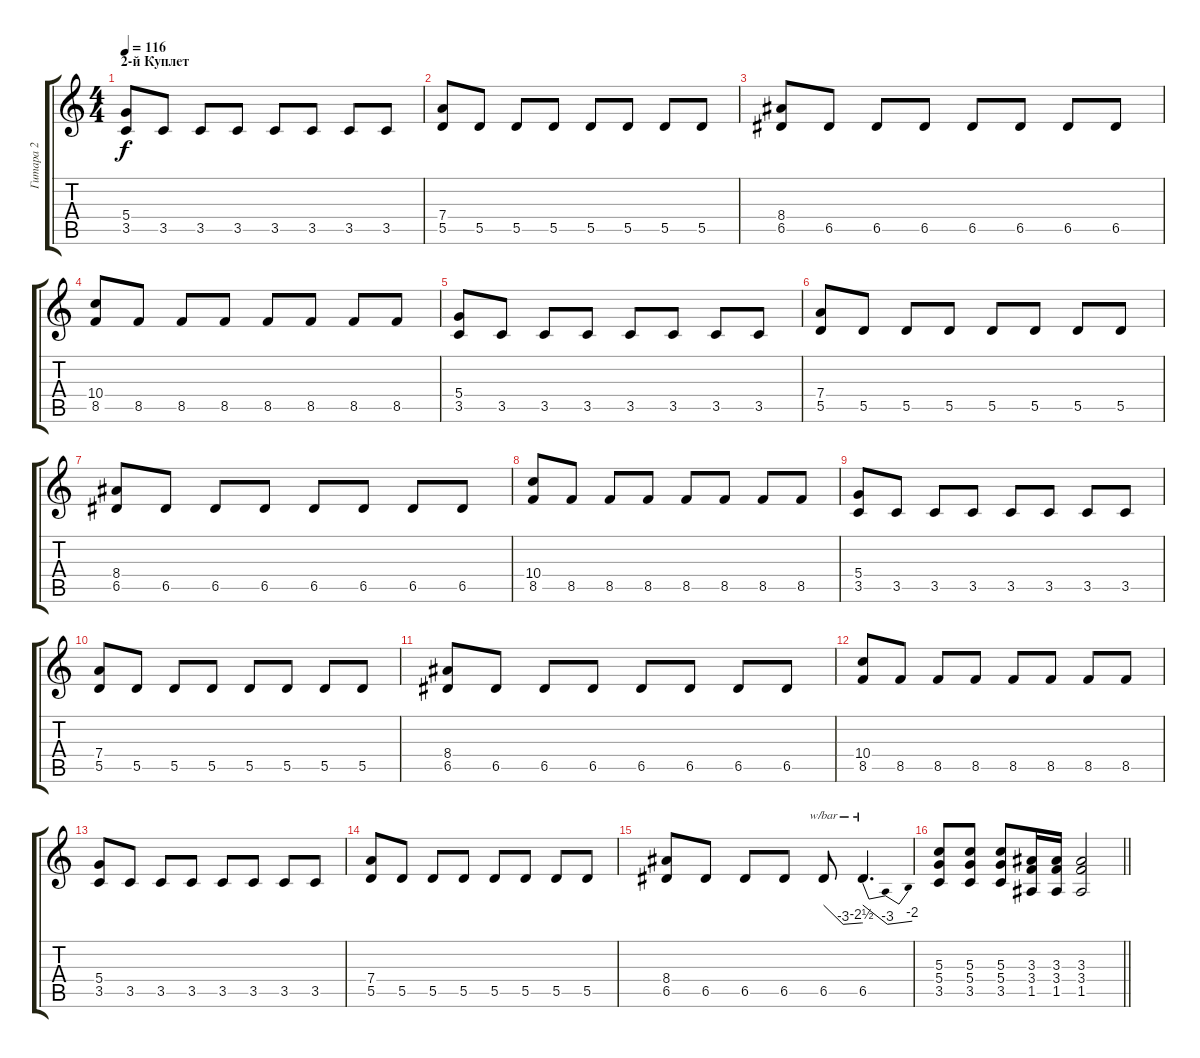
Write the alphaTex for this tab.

\track ("Гитара 2" "Гитара 2") {instrument distortionguitar}
\staff {score tabs}
\tuning (E4 B3 G3 D3 A2 E2) {hide}
\ts (4 4)
\section ("" "2-й Куплет")
\tempo 116
\clef g2
\ks c
(5.4 3.5).8{dy f} 3.5.8 3.5.8 3.5.8 3.5.8 3.5.8 3.5.8 3.5.8 |
(7.4 5.5).8 5.5.8 5.5.8 5.5.8 5.5.8 5.5.8 5.5.8 5.5.8 |
(8.4 6.5).8 6.5.8 6.5.8 6.5.8 6.5.8 6.5.8 6.5.8 6.5.8 |
(10.4 8.5).8 8.5.8 8.5.8 8.5.8 8.5.8 8.5.8 8.5.8 8.5.8 |
(5.4 3.5).8 3.5.8 3.5.8 3.5.8 3.5.8 3.5.8 3.5.8 3.5.8 |
(7.4 5.5).8 5.5.8 5.5.8 5.5.8 5.5.8 5.5.8 5.5.8 5.5.8 |
(8.4 6.5).8 6.5.8 6.5.8 6.5.8 6.5.8 6.5.8 6.5.8 6.5.8 |
(10.4 8.5).8 8.5.8 8.5.8 8.5.8 8.5.8 8.5.8 8.5.8 8.5.8 |
(5.4 3.5).8 3.5.8 3.5.8 3.5.8 3.5.8 3.5.8 3.5.8 3.5.8 |
(7.4 5.5).8 5.5.8 5.5.8 5.5.8 5.5.8 5.5.8 5.5.8 5.5.8 |
(8.4 6.5).8 6.5.8 6.5.8 6.5.8 6.5.8 6.5.8 6.5.8 6.5.8 |
(10.4 8.5).8 8.5.8 8.5.8 8.5.8 8.5.8 8.5.8 8.5.8 8.5.8 |
(5.4 3.5).8 3.5.8 3.5.8 3.5.8 3.5.8 3.5.8 3.5.8 3.5.8 |
(7.4 5.5).8 5.5.8 5.5.8 5.5.8 5.5.8 5.5.8 5.5.8 5.5.8 |
(8.4 6.5).8 6.5.8 6.5.8 6.5.8 6.5.8{tbe (custom default 0 0 30 -12 58 -10 60 -10)} 6.5.4{d tbe (dip default 0 0 30 -12 60 -8)} |
\barLineRight lightlight
(5.3 5.4 3.5).8{volume 13} (5.3 5.4 3.5).8 (5.3 5.4 3.5).8 (3.3 3.4 1.5).16 (3.3 3.4 1.5).16 (3.3 3.4 1.5).2
